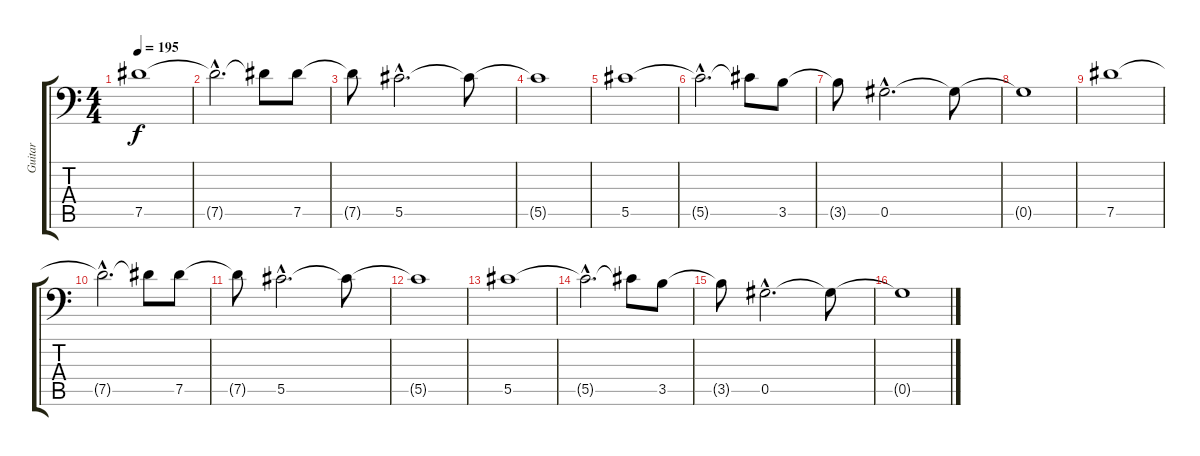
\track ("Guitar" "Guitar") {instrument distortionguitar}
\staff {score tabs}
\tuning (Eb4 Bb3 Gb3 Db3 Ab2 Ab1) {hide}
\ts (4 4)
\tempo 195
\clef f4
\ks c
7.5.1{dy f volume 1 instrument synthvoice} |
7.5{hac t}.2{d volume 3 instrument synthvoice} 7.5{t}.8 7.5.8 |
7.5{t}.8 5.5{hac}.2{d} 5.5{t}.8 |
5.5{t}.1 |
5.5.1{volume 6 instrument synthvoice} |
5.5{hac t}.2{d} 5.5{t}.8 3.5.8 |
3.5{t}.8 0.5{hac}.2{d} 0.5{t}.8 |
0.5{t}.1 |
7.5.1 |
7.5{hac t}.2{d volume 9 instrument synthvoice} 7.5{t}.8 7.5.8 |
7.5{t}.8 5.5{hac}.2{d} 5.5{t}.8 |
5.5{t}.1 |
5.5.1 |
5.5{hac t}.2{d volume 12 instrument synthvoice} 5.5{t}.8 3.5.8 |
3.5{t}.8 0.5{hac}.2{d} 0.5{t}.8 |
0.5{t}.1
